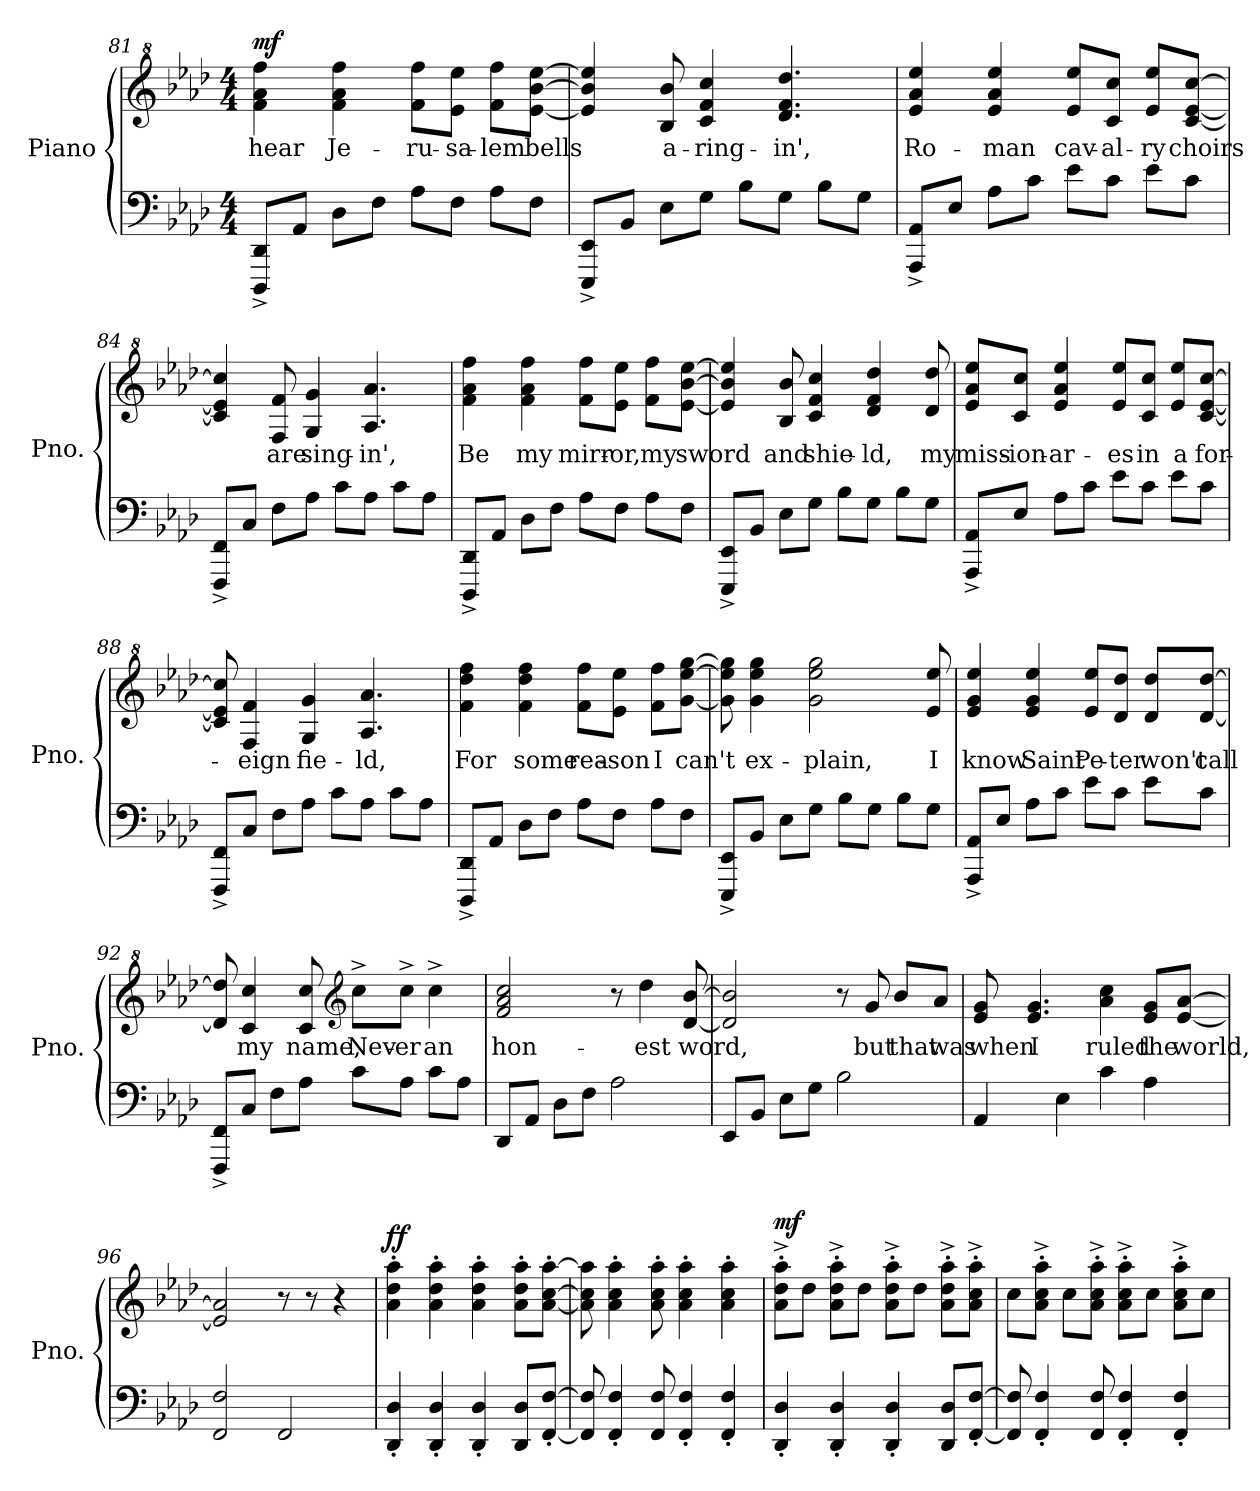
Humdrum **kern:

**kern	**kern	**text	**dynam
*part1	*part1	*part1	*part1
*staff2	*staff1	*staff1	*staff1/2
*I"Piano	*	*	*
*I'Pno.	*	*	*
*clefF4	*clefG^2	*	*
*k[b-e-a-d-]	*k[b-e-a-d-]	*	*
*M4/4	*M4/4	*	*
=81	=81	=81	=81
!	!	!	!LO:DY:b=2
8DD-^ 8DDD-^L	4fff 4ff 4aa-	hear	mf
8AA-J	.	.	.
8D-L	4fff 4ff 4aa-	Je-	.
8FJ	.	.	.
8A-L	8fff 8ffL	-ru-	.
8FJ	8eee- 8ee-J	-sa-	.
8A-L	8fff 8ffL	-lem	.
8FJ	[8eee- [8ee- [8bb-J	bells	.
=82	=82	=82	=82
8EE-^ 8EEE-^L	4eee-] 4ee-] 4bb-]	.	.
8BB-J	.	.	.
8E-L	8bb- 8b-	a-	.
8GJ	4ccc 4cc 4ff	-ring-	.
8B-L	.	.	.
8GJ	4.ddd- 4.dd- 4.ff	-in',	.
8B-L	.	.	.
8GJ	.	.	.
=83	=83	=83	=83
8AA-^ 8AAA-^L	4eee- 4ee- 4aa-	Ro-	.
8E-J	.	.	.
8A-L	4eee- 4ee- 4aa-	-man	.
8cJ	.	.	.
8e-L	8eee- 8ee-L	cav-	.
8cJ	8ccc 8ccJ	-al-	.
8e-L	8eee- 8ee-L	-ry	.
8cJ	[8ccc [8cc [8ee-J	choirs	.
=84	=84	=84	=84
8FF^ 8FFF^L	4ccc] 4cc] 4ee-]	.	.
8CJ	.	.	.
8FL	8ff 8f	are	.
8A-J	4gg 4g	sing-	.
8cL	.	.	.
8A-J	4.aa- 4.a-	-in',	.
8cL	.	.	.
8A-J	.	.	.
=85	=85	=85	=85
8DD-^ 8DDD-^L	4fff 4ff 4aa-	Be	.
8AA-J	.	.	.
8D-L	4fff 4ff 4aa-	my	.
8FJ	.	.	.
8A-L	8fff 8ffL	mirr-	.
8FJ	8eee- 8ee-J	-or,	.
8A-L	8fff 8ffL	my	.
8FJ	[8eee- [8ee- [8bb-J	sword	.
=86	=86	=86	=86
8EE-^ 8EEE-^L	4eee-] 4ee-] 4bb-]	.	.
8BB-J	.	.	.
8E-L	8bb- 8b-	and	.
8GJ	4ccc 4cc 4ff	shie-	.
8B-L	.	.	.
8GJ	4ddd- 4dd- 4ff	-ld,	.
8B-L	.	.	.
8GJ	8ddd- 8dd-	my	.
=87	=87	=87	=87
8AA-^ 8AAA-^L	8eee- 8ee- 8aa-L	miss-	.
8E-J	8ccc 8ccJ	-ion-	.
8A-L	4eee- 4ee- 4aa-	-ar-	.
8cJ	.	.	.
8e-L	8eee- 8ee-L	-es	.
8cJ	8ccc 8ccJ	in	.
8e-L	8eee- 8ee-L	a	.
8cJ	[8ccc [8cc [8ee-J	for-	.
=88	=88	=88	=88
8FF^ 8FFF^L	8ccc] 8cc] 8ee-]	.	.
8CJ	4ff 4f	eign	.
8FL	.	.	.
8A-J	4gg 4g	fie-	.
8cL	.	.	.
8A-J	4.aa- 4.a-	-ld,	.
8cL	.	.	.
8A-J	.	.	.
=89	=89	=89	=89
8DD-^ 8DDD-^L	4fff 4ff 4ddd-	For	.
8AA-J	.	.	.
8D-L	4fff 4ff 4ddd-	some	.
8FJ	.	.	.
8A-L	8fff 8ffL	rea-	.
8FJ	8eee- 8ee-J	-son	.
8A-L	8fff 8ffL	I	.
8FJ	[8ggg [8gg [8eee-J	can't	.
=90	=90	=90	=90
8EE-^ 8EEE-^L	8ggg] 8gg] 8eee-]	.	.
8BB-J	4ggg 4gg 4eee-	ex-	.
8E-L	.	.	.
8GJ	2ggg 2gg 2eee-	-plain,	.
8B-L	.	.	.
8GJ	.	.	.
8B-L	.	.	.
8GJ	8eee- 8ee-	I	.
=91	=91	=91	=91
8AA-^ 8AAA-^L	4eee- 4ee- 4gg	know	.
8E-J	.	.	.
8A-L	4eee- 4ee- 4gg	Saint	.
8cJ	.	.	.
8e-L	8eee- 8ee-L	Pe-	.
8cJ	8ddd- 8dd-J	-ter	.
8e-L	8ddd- 8dd-L	won't	.
8cJ	[8ddd- [8dd-J	call	.
=92	=92	=92	=92
8FF^ 8FFF^L	8ddd-] 8dd-]	.	.
8CJ	4ccc 4cc	my	.
8FL	.	.	.
8A-J	8ccc 8cc	name,	.
*	*clefG2	*	*
8cL	8cc^L	Nev-	.
8A-J	8cc^J	-er	.
8cL	4cc^	an	.
8A-J	.	.	.
=93	=93	=93	=93
!	!	!	!LO:DY:b=2
!	!	!	!LO:DY:n=1:b
8DD-L	2cc 2f 2a-	hon-	p mp
8AA-J	.	.	.
8D-L	.	.	.
8FJ	.	.	.
2A-	8r	.	.
.	4dd-	est	.
.	[8b- [8d-	word,	.
=94	=94	=94	=94
8EE-L	2b-] 2d-]	.	.
8BB-J	.	.	.
8E-L	.	.	.
8GJ	.	.	.
2B-	8r	.	.
.	8g	but	.
.	8b-L	that	.
.	8a-J	was	.
=95	=95	=95	=95
4AA-	8g 8e-	when	.
.	4.g 4.e-	I	.
4E-	.	.	.
4c	4cc 4a-	ruled	.
4A-	8g 8e-L	the	.
.	[8a- [8e-J	world,	.
=96	=96	=96	=96
2FF 2F	2a-] 2e-]	.	.
2FF	8r	.	.
.	8r	.	.
.	4r	.	.
=97	=97	=97	=97
!	!	!	!LO:DY:b=2
!	!	!	!LO:DY:n=1:b
4D-' 4DD-'	4a-' 4aa-' 4dd-'	.	f f
4D-' 4DD-'	4a-' 4aa-' 4dd-'	.	.
4D-' 4DD-'	4a-' 4aa-' 4dd-'	.	.
8D- 8DD-L	8aa-' 8dd-' 8a-'L	.	.
[8F' [8FF'J	[8cc' [8a-' [8aa-'J	.	.
=98	=98	=98	=98
8F] 8FF]	8cc] 8a-] 8aa-]	.	.
4F' 4FF'	4a-' 4cc' 4aa-'	.	.
8F 8FF	8aa-' 8a-' 8cc'	.	.
4F' 4FF'	4aa-' 4a-' 4cc'	.	.
4F' 4FF'	4aa-' 4a-' 4cc'	.	.
=99	=99	=99	=99
!	!	!	!LO:DY:b
4D-' 4DD-'	8a-^' 8aa-^' 8dd-^'L	.	mf
.	8dd-J	.	.
4D-' 4DD-'	8a-^' 8aa-^' 8dd-^'L	.	.
.	8dd-J	.	.
4D-' 4DD-'	8a-^' 8aa-^' 8dd-^'L	.	.
.	8dd-J	.	.
8D- 8DD-L	8aa-^' 8dd-^' 8a-^'L	.	.
[8F' [8FF'J	8cc^' 8a-^' 8aa-^'J	.	.
=100	=100	=100	=100
8F] 8FF]	8ccL	.	.
4F' 4FF'	8a-^' 8cc^' 8aa-^'J	.	.
.	8ccL	.	.
8F 8FF	8aa-^' 8a-^' 8cc^'J	.	.
4F' 4FF'	8aa-^' 8a-^' 8cc^'L	.	.
.	8ccJ	.	.
4F' 4FF'	8aa-^' 8a-^' 8cc^'L	.	.
.	8ccJ	.	.
=	=	=	=
*-	*-	*-	*-
